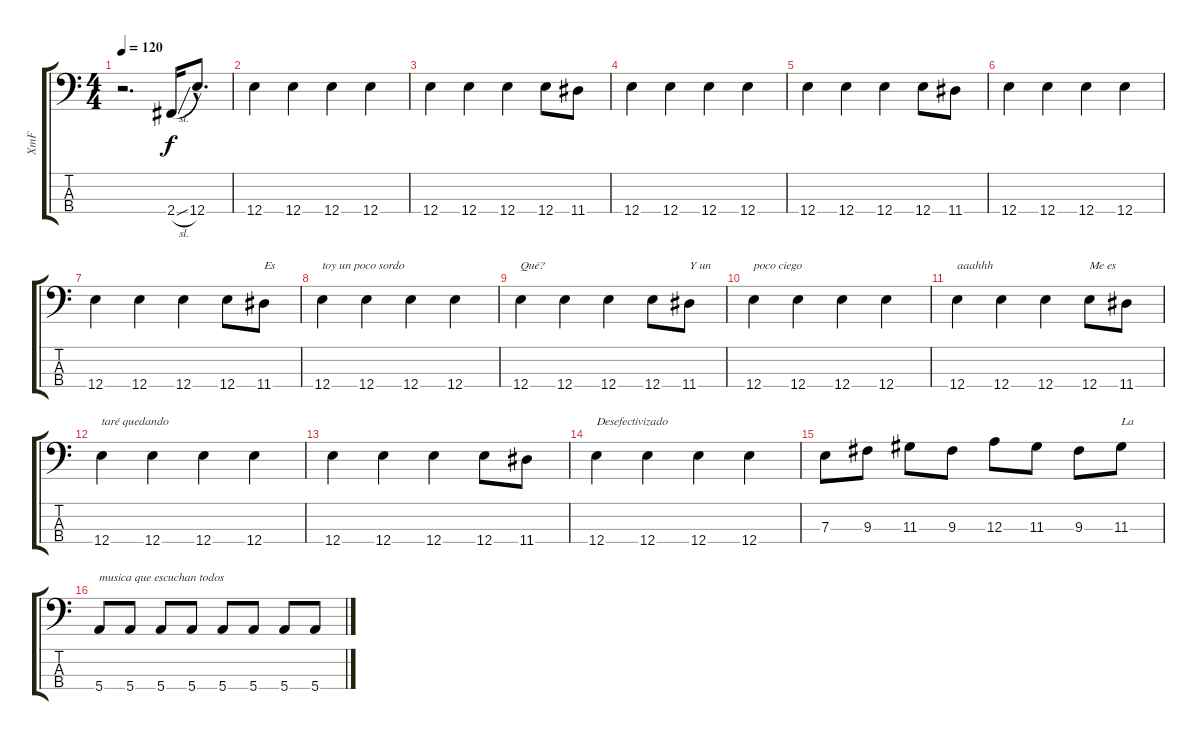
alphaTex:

\track ("XmF" "XmF") {instrument electricbassfinger}
\staff {score tabs}
\tuning (G2 D2 A1 E1) {hide}
\ts (4 4)
\tempo 120
\clef f4
\ks c
r.2{d dy f instrument electricbassfinger} 2.4{sl}.16 12.4{hac}.8{d} |
12.4.4 12.4.4 12.4.4 12.4.4 |
12.4.4 12.4.4 12.4.4 12.4.8 11.4.8 |
12.4.4 12.4.4 12.4.4 12.4.4 |
12.4.4 12.4.4 12.4.4 12.4.8 11.4.8 |
12.4.4 12.4.4 12.4.4 12.4.4 |
12.4.4 12.4.4 12.4.4 12.4.8 11.4.8{txt "Es"} |
12.4.4{txt "toy un poco sordo"} 12.4.4 12.4.4 12.4.4 |
12.4.4{txt "Qué? "} 12.4.4 12.4.4 12.4.8 11.4.8{txt "Y un"} |
12.4.4{txt "poco ciego"} 12.4.4 12.4.4 12.4.4 |
12.4.4{txt "aaahhh"} 12.4.4 12.4.4 12.4.8{txt "Me es"} 11.4.8 |
12.4.4{txt "taré quedando"} 12.4.4 12.4.4 12.4.4 |
12.4.4 12.4.4 12.4.4 12.4.8 11.4.8 |
12.4.4{txt "Desefectivizado"} 12.4.4 12.4.4 12.4.4 |
7.3.8 9.3.8 11.3.8 9.3.8 12.3.8 11.3.8 9.3.8 11.3.8{txt "La"} |
5.4.8{txt "musica que escuchan todos"} 5.4.8 5.4.8 5.4.8 5.4.8 5.4.8 5.4.8 5.4.8
